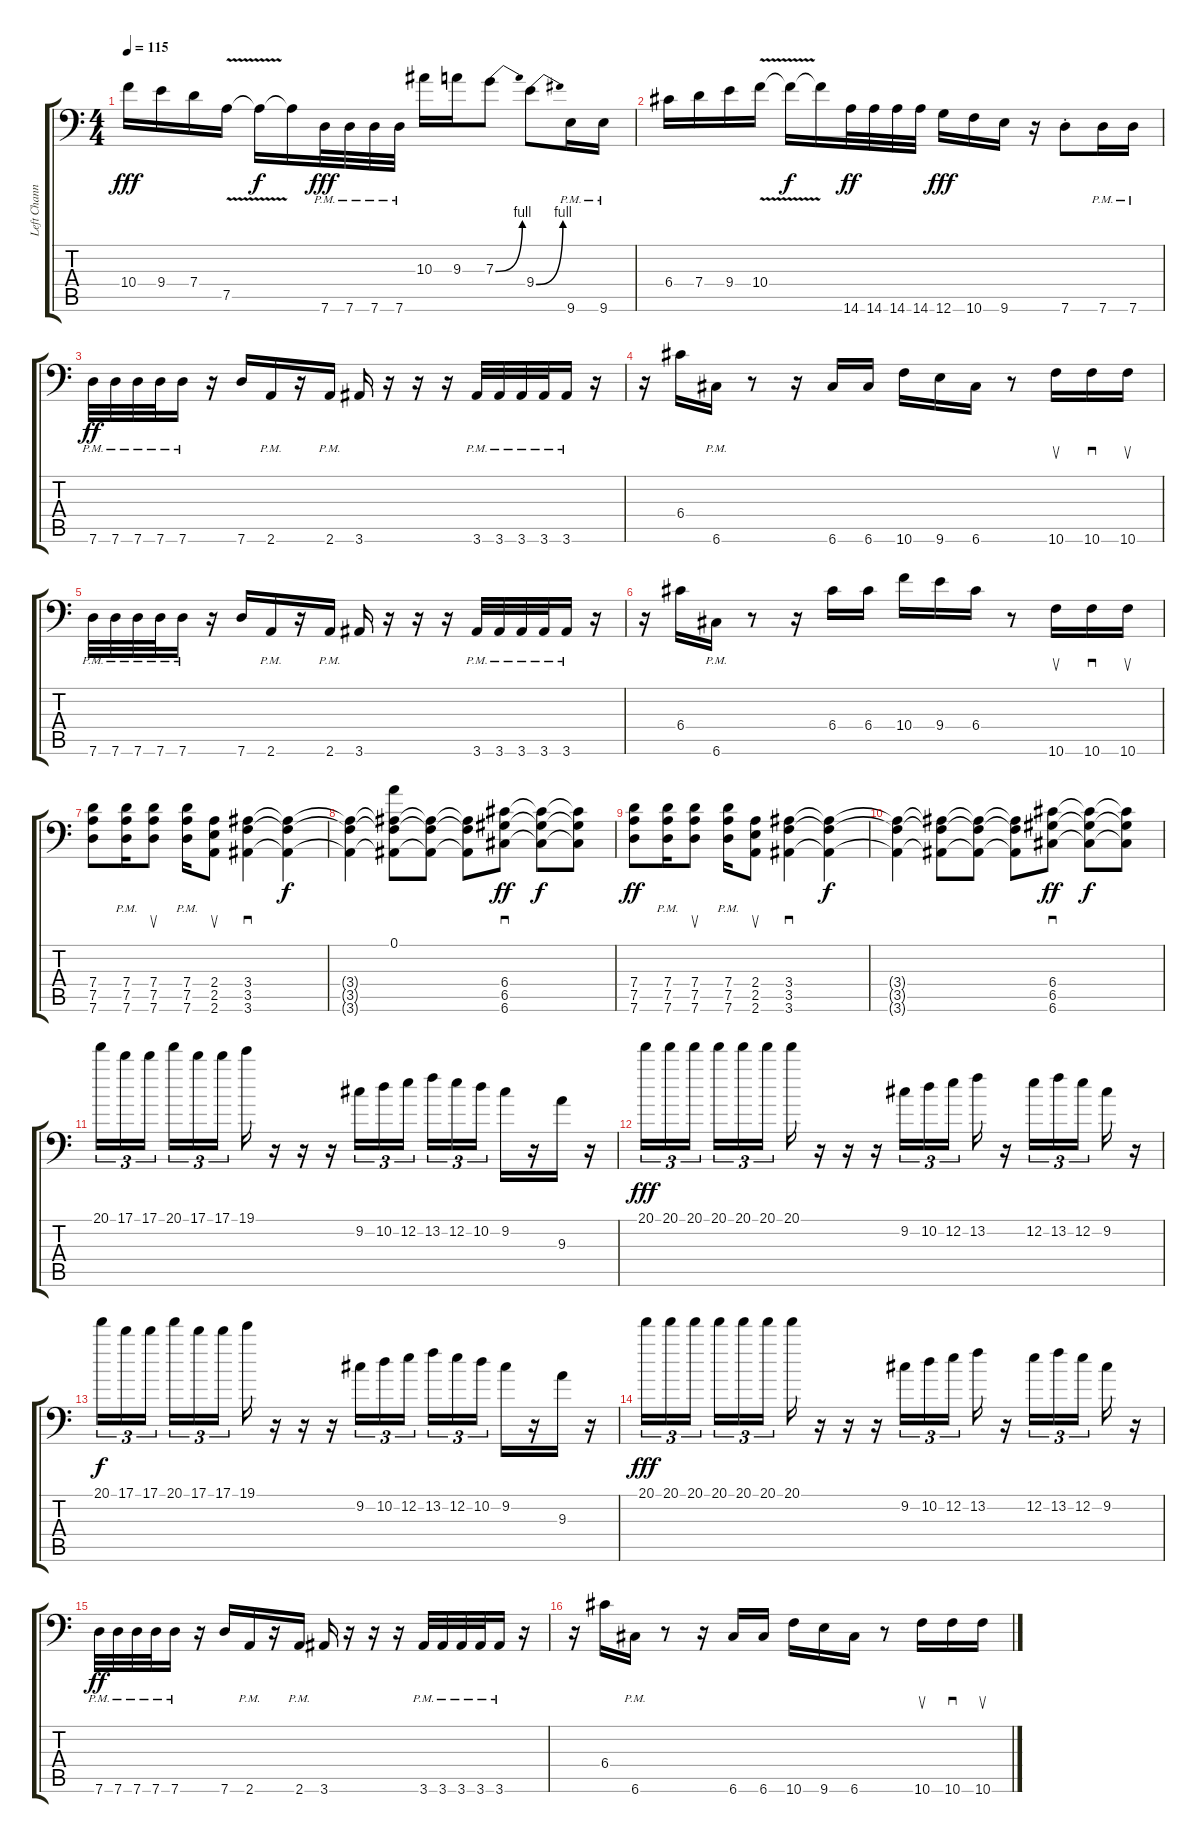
\track ("Left Channel" "Left Chann") {instrument distortionguitar}
\staff {score tabs}
\tuning (A3 E3 C3 G2 D2 G1) {hide}
\ts (4 4)
\tempo 115
\clef f4
\ks c
10.4.16{dy fff} 9.4.16 7.4.16 7.5{v}.16 7.5{t}.16{dy f} 7.5{t}.16 7.6{pm}.32{dy fff} 7.6{pm}.32 7.6{pm}.32 7.6{pm}.32 10.3.16 9.3.16 7.3{be (bend 0 0 60 4)}.8 9.4{be (bend 0 0 60 4)}.8 9.6{pm}.16 9.6{pm}.16 |
6.4.16 7.4.16 9.4.16 10.4{v}.16 10.4{t}.16{dy f} 10.4{t}.16 14.6.32{dy ff} 14.6.32 14.6.32 14.6.32 12.6.16{dy fff} 10.6.16 9.6.16 r.16 7.6{st}.8 7.6{pm}.16 7.6{pm}.16 |
7.6{pm}.32{dy ff} 7.6{pm}.32 7.6{pm}.32 7.6{pm}.32 7.6{pm}.16 r.16 7.6.16 2.6{pm}.16 r.16 2.6{pm}.16 3.6.16 r.16 r.16 r.16 3.6{pm}.32 3.6{pm}.32 3.6{pm}.32 3.6{pm}.32 3.6{pm}.16 r.16 |
r.16 6.4.16 6.6{pm}.16 r.8 r.16 6.6.16 6.6.16 10.6.16 9.6.16 6.6.16 r.8 10.6.16{su} 10.6.16{sd} 10.6.16{su} |
7.6{pm}.32 7.6{pm}.32 7.6{pm}.32 7.6{pm}.32 7.6{pm}.16 r.16 7.6.16 2.6{pm}.16 r.16 2.6{pm}.16 3.6.16 r.16 r.16 r.16 3.6{pm}.32 3.6{pm}.32 3.6{pm}.32 3.6{pm}.32 3.6{pm}.16 r.16 |
r.16 6.4.16 6.6{pm}.16 r.8 r.16 6.4.16 6.4.16 10.4.16 9.4.16 6.4.16 r.8 10.6.16{su} 10.6.16{sd} 10.6.16{su} |
(7.4 7.5 7.6).8 (7.4 7.5{pm} 7.6).16 (7.4 7.5 7.6).8{su} (7.4{pm} 7.5 7.6).16 (2.4 2.5 2.6).8{su} (3.4 3.5 3.6).4{sd} (3.4{t} 3.5{t} 3.6{t}).4{dy f} |
(3.4{t} 3.5{t} 3.6{t}).4 (0.1 3.4{t} 3.5{t} 3.6{t}).8 (3.4{t} 3.5{t} 3.6{t}).8 (3.4{t} 3.5{t} 3.6{t}).8 (6.4 6.5 6.6).8{sd dy ff} (6.4{t} 6.5{t} 6.6{t}).8{dy f} (6.4{t} 6.5{t} 6.6{t}).8 |
(7.4 7.5 7.6).8{dy ff} (7.4 7.5{pm} 7.6).16 (7.4 7.5 7.6).8{su} (7.4{pm} 7.5 7.6).16 (2.4 2.5 2.6).8{su} (3.4 3.5 3.6).4{sd} (3.4{t} 3.5{t} 3.6{t}).4{dy f} |
(3.4{t} 3.5{t} 3.6{t}).4 (3.4{t} 3.5{t} 3.6{t}).8 (3.4{t} 3.5{t} 3.6{t}).8 (3.4{t} 3.5{t} 3.6{t}).8 (6.4 6.5 6.6).8{sd dy ff} (6.4{t} 6.5{t} 6.6{t}).8{dy f} (6.4{t} 6.5{t} 6.6{t}).8 |
20.1.16{tu (3 2)} 17.1.16{tu (3 2)} 17.1.16{tu (3 2) beam splitsecondary} 20.1.16{tu (3 2)} 17.1.16{tu (3 2)} 17.1.16{tu (3 2)} 19.1.16 r.16 r.16 r.16 9.2.16{tu (3 2)} 10.2.16{tu (3 2)} 12.2.16{tu (3 2) beam splitsecondary} 13.2.16{tu (3 2)} 12.2.16{tu (3 2)} 10.2.16{tu (3 2)} 9.2.16 r.16 9.3.16 r.16 |
20.1.16{tu (3 2) dy fff} 20.1.16{tu (3 2)} 20.1.16{tu (3 2) beam splitsecondary} 20.1.16{tu (3 2)} 20.1.16{tu (3 2)} 20.1.16{tu (3 2)} 20.1.16 r.16 r.16 r.16 9.2.16{tu (3 2)} 10.2.16{tu (3 2)} 12.2.16{tu (3 2) beam splitsecondary} 13.2.16 r.16 12.2.16{tu (3 2)} 13.2.16{tu (3 2)} 12.2.16{tu (3 2) beam splitsecondary} 9.2.16 r.16 |
20.1.16{tu (3 2) dy f} 17.1.16{tu (3 2)} 17.1.16{tu (3 2) beam splitsecondary} 20.1.16{tu (3 2)} 17.1.16{tu (3 2)} 17.1.16{tu (3 2)} 19.1.16 r.16 r.16 r.16 9.2.16{tu (3 2)} 10.2.16{tu (3 2)} 12.2.16{tu (3 2) beam splitsecondary} 13.2.16{tu (3 2)} 12.2.16{tu (3 2)} 10.2.16{tu (3 2)} 9.2.16 r.16 9.3.16 r.16 |
20.1.16{tu (3 2) dy fff} 20.1.16{tu (3 2)} 20.1.16{tu (3 2) beam splitsecondary} 20.1.16{tu (3 2)} 20.1.16{tu (3 2)} 20.1.16{tu (3 2)} 20.1.16 r.16 r.16 r.16 9.2.16{tu (3 2)} 10.2.16{tu (3 2)} 12.2.16{tu (3 2) beam splitsecondary} 13.2.16 r.16 12.2.16{tu (3 2)} 13.2.16{tu (3 2)} 12.2.16{tu (3 2) beam splitsecondary} 9.2.16 r.16 |
7.6{pm}.32{dy ff} 7.6{pm}.32 7.6{pm}.32 7.6{pm}.32 7.6{pm}.16 r.16 7.6.16 2.6{pm}.16 r.16 2.6{pm}.16 3.6.16 r.16 r.16 r.16 3.6{pm}.32 3.6{pm}.32 3.6{pm}.32 3.6{pm}.32 3.6{pm}.16 r.16 |
r.16 6.4.16 6.6{pm}.16 r.8 r.16 6.6.16 6.6.16 10.6.16 9.6.16 6.6.16 r.8 10.6.16{su} 10.6.16{sd} 10.6.16{su}
